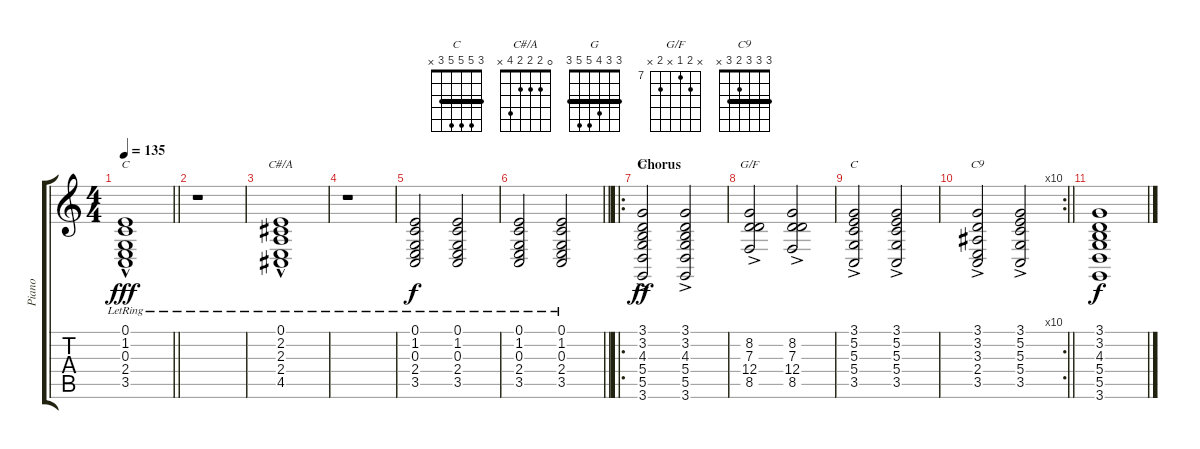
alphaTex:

\track ("Piano" "Piano") {instrument brightacousticpiano bank 1}
\staff {score tabs}
\tuning (E4 B3 G3 D3 A2 E2) {hide}
\chord ("C" 0 1 0 2 3 x)
\chord ("C#/A" 0 2 2 2 4 x)
\chord ("G" 3 3 4 5 5 3) {barre 3}
\chord ("G/F" x 8 7 x 8 x) {firstfret 7}
\chord ("C" 3 5 5 5 3 x) {barre 3}
\chord ("C9" 3 3 3 2 3 x) {barre 3}
\ts (4 4)
\tempo 135
\clef g2
\barLineRight lightlight
\ks c
(0.1{hac lr} 1.2{hac lr} 0.3{hac lr} 2.4{hac lr} 3.5{hac lr}).1{ch "C" dy fff} |
r.1 |
(0.1{hac lr} 2.2{hac lr} 2.3{hac lr} 2.4{hac lr} 4.5{hac lr}).1{ch "C#/A"} |
r.1 |
(0.1{lr} 1.2{lr} 0.3{lr} 2.4{lr} 3.5{lr}).2{dy f} (0.1{lr} 1.2{lr} 0.3{lr} 2.4{lr} 3.5{lr}).2 |
\barLineRight lightlight
(0.1{lr} 1.2{lr} 0.3{lr} 2.4{lr} 3.5{lr}).2 (0.1{lr} 1.2{lr} 0.3{lr} 2.4{lr} 3.5{lr}).2 |
\ro
\section ("" "Chorus")
(3.1{ac} 3.2{ac} 4.3{ac} 5.4{ac} 5.5{ac} 3.6{ac}).2{ch "G" dy ff} (3.1{ac} 3.2{ac} 4.3{ac} 5.4{ac} 5.5{ac} 3.6{ac}).2 |
(8.2 7.3{ac} 12.4{ac} 8.5{ac}).2{ch "G/F"} (8.2{ac} 7.3{ac} 12.4{ac} 8.5{ac}).2 |
(3.1{ac} 5.2{ac} 5.3{ac} 5.4{ac} 3.5{ac}).2{ch "C"} (3.1{ac} 5.2{ac} 5.3{ac} 5.4{ac} 3.5{ac}).2 |
\rc 10
\barLineRight lightlight
(3.1{ac} 3.2{ac} 3.3{ac} 2.4{ac} 3.5{ac}).2{ch "C9"} (3.1{ac} 5.2{ac} 5.3{ac} 5.4{ac} 3.5{ac}).2 |
(3.1 3.2 4.3 5.4 5.5 3.6).1{dy f}
